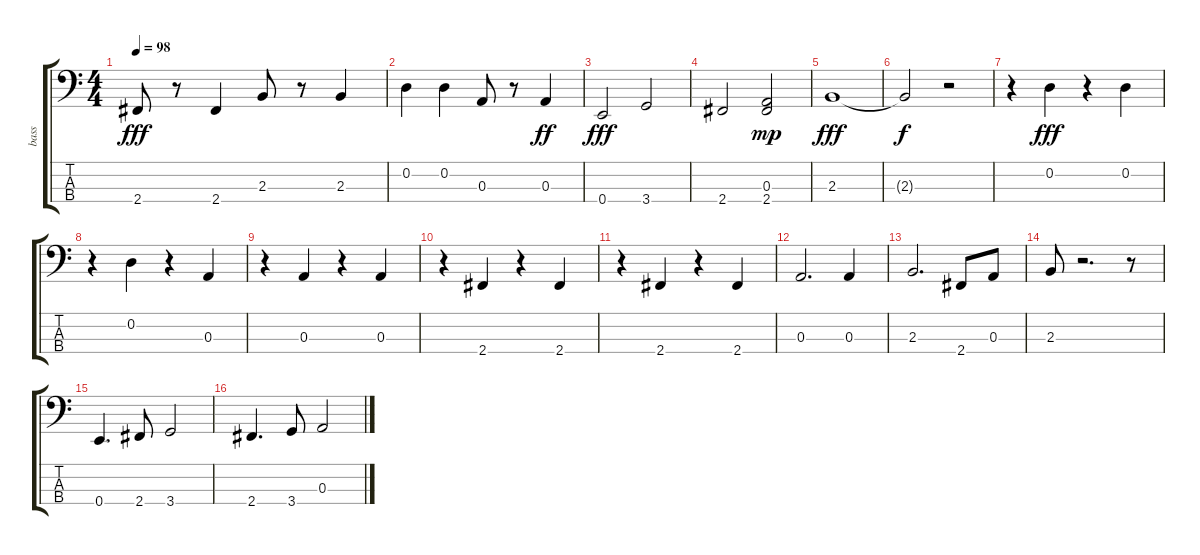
\track ("bass" "bass") {instrument electricbassfinger}
\staff {score tabs}
\tuning (G2 D2 A1 E1) {hide}
\ts (4 4)
\tempo 98
\clef f4
\ks c
2.4.8{dy fff} r.8 2.4.4 2.3.8 r.8 2.3.4 |
0.2.4 0.2.4 0.3.8 r.8 0.3.4{dy ff} |
0.4.2{dy fff} 3.4.2 |
2.4.2 (0.3 2.4).2{dy mp} |
2.3.1{dy fff} |
2.3{t}.2{dy f} r.2 |
r.4 0.2.4{dy fff} r.4 0.2.4 |
r.4 0.2.4 r.4 0.3.4 |
r.4 0.3.4 r.4 0.3.4 |
r.4 2.4.4 r.4 2.4.4 |
r.4 2.4.4 r.4 2.4.4 |
0.3.2{d} 0.3.4 |
2.3.2{d} 2.4.8 0.3.8 |
2.3.8 r.2{d} r.8 |
0.4.4{d} 2.4.8 3.4.2 |
2.4.4{d} 3.4.8 0.3.2
